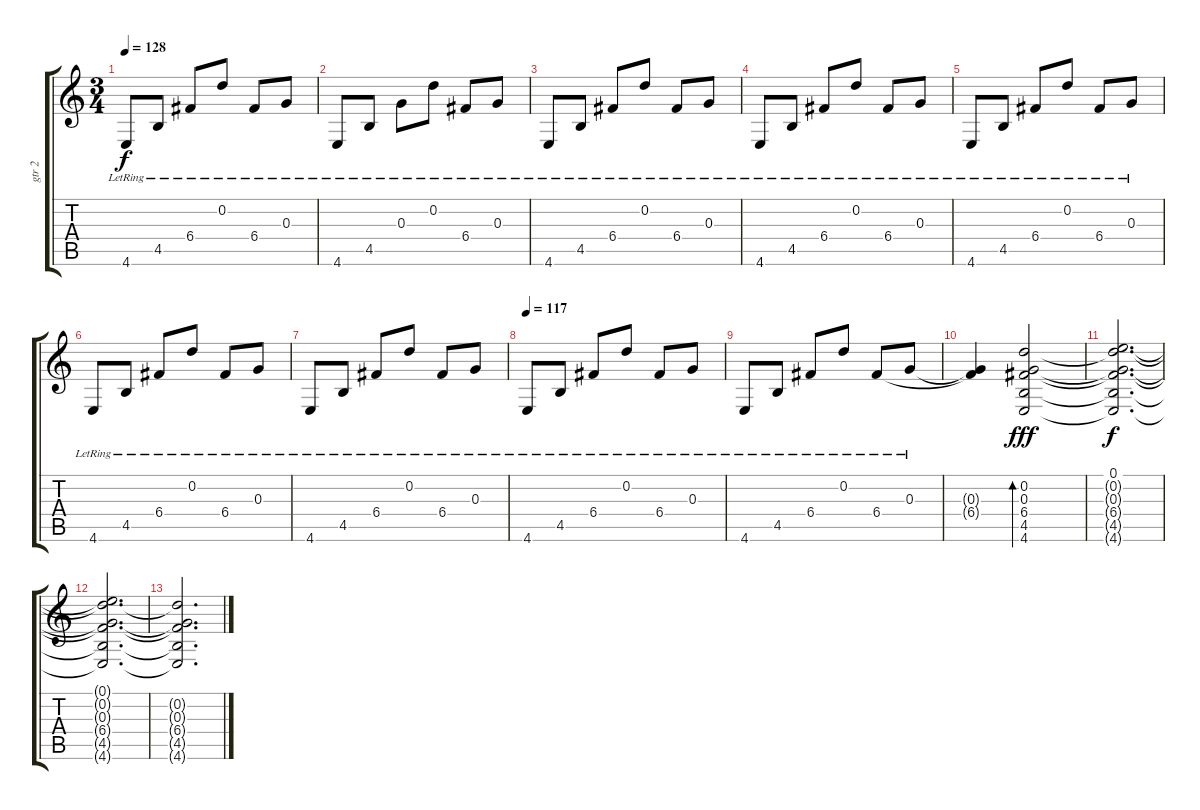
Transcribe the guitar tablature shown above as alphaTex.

\track ("gtr 2 " "gtr 2 ") {instrument acousticguitarnylon}
\staff {score tabs}
\tuning (E4 D4 G3 C3 G2 C2) {hide}
\ts (3 4)
\tempo 128
\clef g2
\ks c
4.6{lr}.8{dy f} 4.5{lr}.8 6.4{lr}.8 0.2{lr}.8 6.4{lr}.8 0.3{lr}.8 |
4.6{lr}.8 4.5{lr}.8 0.3{lr}.8 0.2{lr}.8 6.4{lr}.8 0.3{lr}.8 |
4.6{lr}.8 4.5{lr}.8 6.4{lr}.8 0.2{lr}.8 6.4{lr}.8 0.3{lr}.8 |
4.6{lr}.8 4.5{lr}.8 6.4{lr}.8 0.2{lr}.8 6.4{lr}.8 0.3{lr}.8 |
4.6{lr}.8 4.5{lr}.8 6.4{lr}.8 0.2{lr}.8 6.4{lr}.8 0.3{lr}.8 |
4.6{lr}.8 4.5{lr}.8 6.4{lr}.8 0.2{lr}.8 6.4{lr}.8 0.3{lr}.8 |
4.6{lr}.8 4.5{lr}.8 6.4{lr}.8 0.2{lr}.8 6.4{lr}.8 0.3{lr}.8 |
\tempo 117
4.6{lr}.8 4.5{lr}.8 6.4{lr}.8 0.2{lr}.8 6.4{lr}.8 0.3{lr}.8 |
4.6{lr}.8 4.5{lr}.8 6.4{lr}.8 0.2{lr}.8 6.4{lr}.8 0.3{lr}.8 |
(0.3{t} 6.4{t}).4 (0.2 0.3 6.4 4.5 4.6).2{bd 480 dy fff} |
(0.1 0.2{t} 0.3{t} 6.4{t} 4.5{t} 4.6{t}).2{d dy f} |
(0.1{t} 0.2{t} 0.3{t} 6.4{t} 4.5{t} 4.6{t}).2{d} |
(0.2{t} 0.3{t} 6.4{t} 4.5{t} 4.6{t}).2{d}
